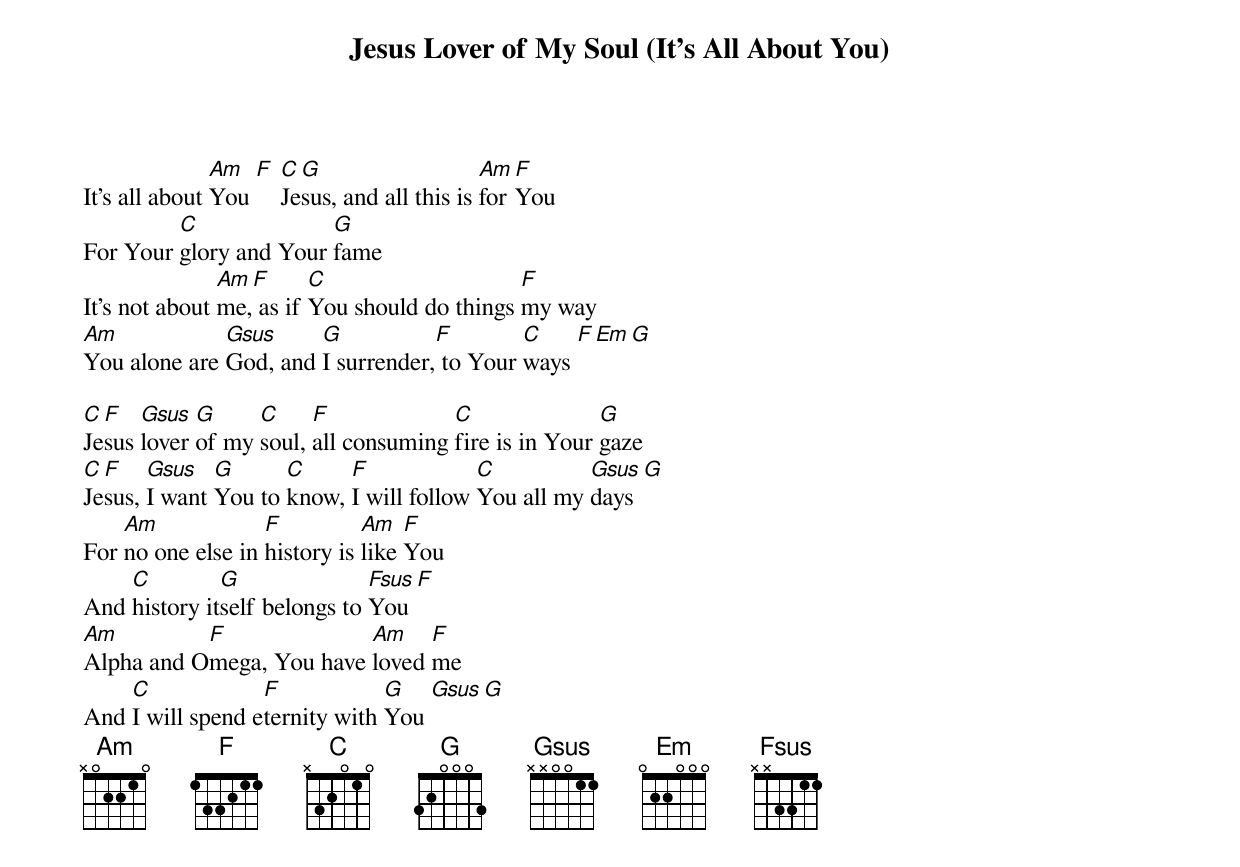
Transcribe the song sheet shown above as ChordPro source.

{title: Jesus Lover of My Soul (It's All About You)}
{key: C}
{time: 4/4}
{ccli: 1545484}
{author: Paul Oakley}
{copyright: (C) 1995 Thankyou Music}

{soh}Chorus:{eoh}
It's all about [Am]You [F] [C]Je[G]sus, and all this is [Am]for [F]You
For Your [C]glory and Your [G]fame
It's not about [Am]me,[F] as if [C]You should do things [F]my way
[Am]You alone are [Gsus]God, and [G]I surrender,[F] to Your [C]ways [F][Em][G]

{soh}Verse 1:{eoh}
[C]Je[F]sus [Gsus]lover [G]of my [C]soul, [F]all consuming [C]fire is in Your [G]gaze
[C]Je[F]sus, [Gsus]I want [G]You to [C]know, [F]I will follow [C]You all my [Gsus]days [G]
For [Am]no one else in [F]history is [Am]like [F]You
And [C]history it[G]self belongs to [Fsus]You [F]
[Am]Alpha and O[F]mega, You have [Am]loved [F]me
And [C]I will spend e[F]ternity with [G]You [Gsus][G]
